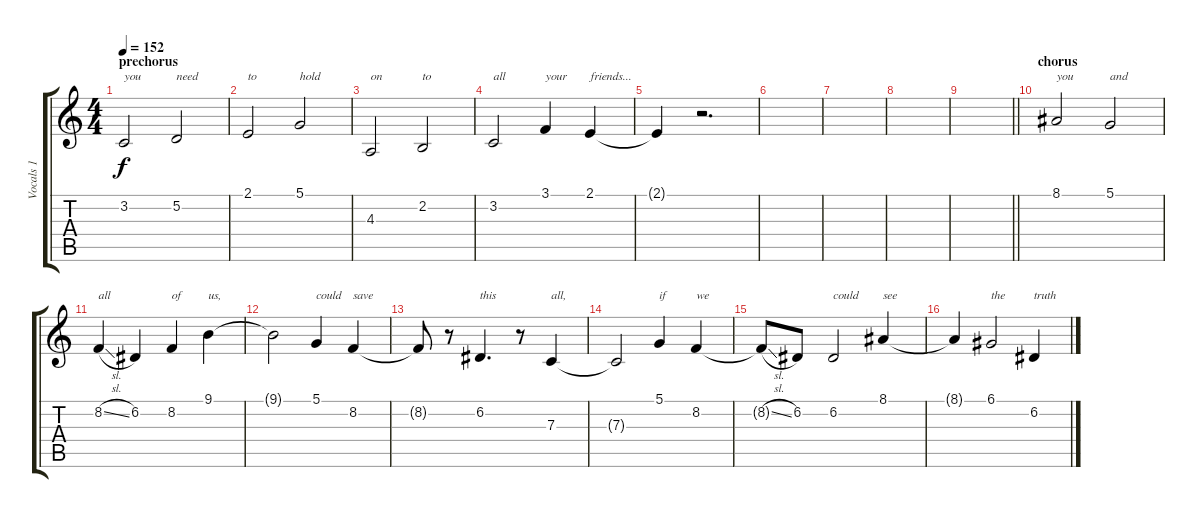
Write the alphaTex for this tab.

\track ("Vocals 1" "Vocals 1") {instrument clarinet}
\staff {score tabs}
\tuning (D4 A3 F3 C3 G2 C2) {hide}
\ts (4 4)
\section ("" "prechorus")
\tempo 152
\clef g2
\ks c
3.2.2{txt "you" dy f} 5.2.2{txt "need"} |
2.1.2{txt "to"} 5.1.2{txt "hold"} |
4.3.2{txt "on"} 2.2.2{txt "to"} |
3.2.2{txt "all"} 3.1.4{txt "your"} 2.1.4{txt "friends..."} |
2.1{t}.4 r.2{d} |
|
|
|
\barLineRight lightlight
|
\section ("" "chorus")
8.1.2{txt "you"} 5.1.2{txt "and"} |
8.2{sl}.4{txt "all"} 6.2.4 8.2.4{txt "of"} 9.1.4{txt "us,"} |
9.1{t}.2 5.1.4{txt "could"} 8.2.4{txt "save"} |
8.2{t}.8 r.8 6.2.4{d txt "this"} r.8 7.3.4{txt "all,"} |
7.3{t}.2 5.1.4{txt "if"} 8.2.4{txt "we"} |
8.2{sl t}.8 6.2.8 6.2.2{txt "could"} 8.1.4{txt "see"} |
8.1{t}.4 6.1.2{txt "the"} 6.2.4{txt "truth"}
